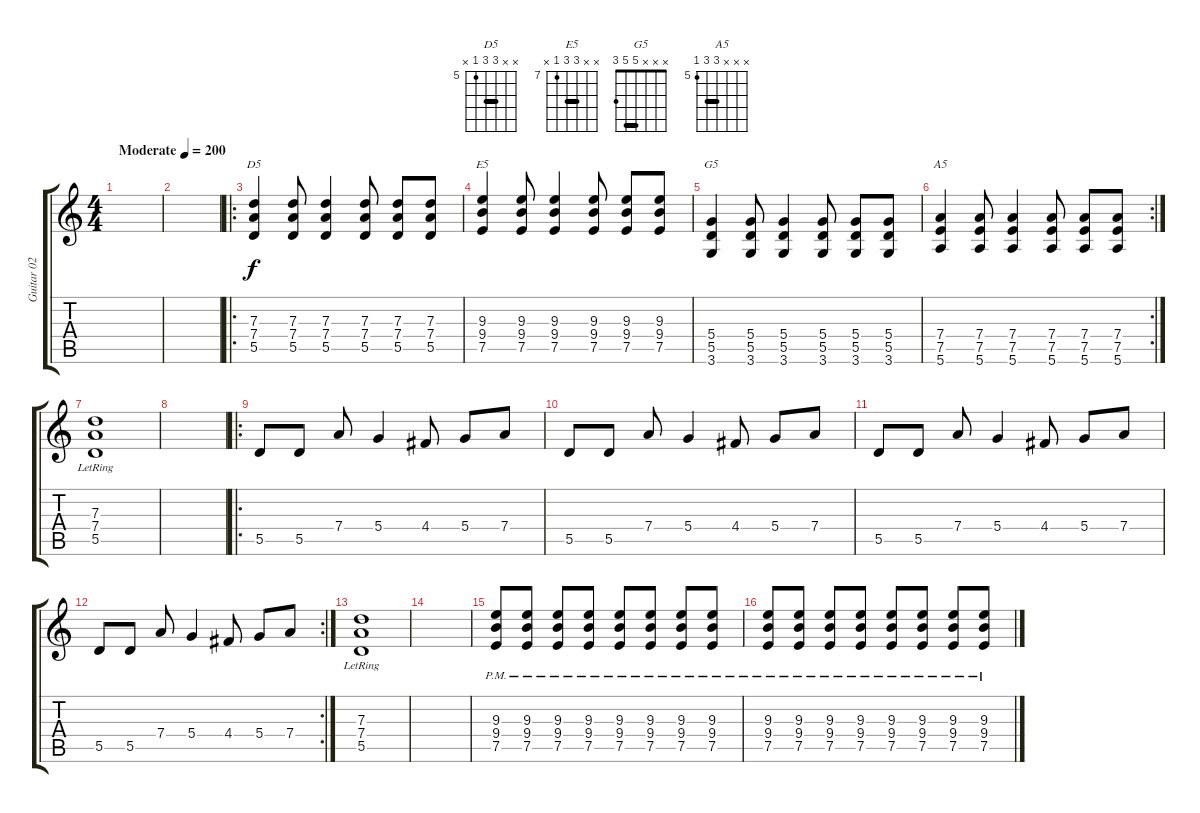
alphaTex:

\track ("Guitar 02 (Laci Braun)" "Guitar 02 ") {instrument overdrivenguitar}
\staff {score tabs}
\tuning (E4 B3 G3 D3 A2 E2) {hide}
\chord ("D5" x x 7 7 5 x) {firstfret 5 barre 7}
\chord ("E5" x x 9 9 7 x) {firstfret 7 barre 9}
\chord ("G5" x x x 5 5 3) {barre 5}
\chord ("A5" x x x 7 7 5) {firstfret 5 barre 7}
\ts (4 4)
\tempo (200 "Moderate")
\clef g2
\ks c
|
|
\ro
(7.3 7.4 5.5).4{ch "D5"} (7.3 7.4 5.5).8 (7.3 7.4 5.5).4 (7.3 7.4 5.5).8 (7.3 7.4 5.5).8 (7.3 7.4 5.5).8 |
(9.3 9.4 7.5).4{ch "E5"} (9.3 9.4 7.5).8 (9.3 9.4 7.5).4 (9.3 9.4 7.5).8 (9.3 9.4 7.5).8 (9.3 9.4 7.5).8 |
(5.4 5.5 3.6).4{ch "G5"} (5.4 5.5 3.6).8 (5.4 5.5 3.6).4 (5.4 5.5 3.6).8 (5.4 5.5 3.6).8 (5.4 5.5 3.6).8 |
\rc 2
(7.4 7.5 5.6).4{ch "A5"} (7.4 7.5 5.6).8 (7.4 7.5 5.6).4 (7.4 7.5 5.6).8 (7.4 7.5 5.6).8 (7.4 7.5 5.6).8 |
(7.3{lr} 7.4{lr} 5.5{lr}).1 |
|
\ro
5.5.8 5.5.8 7.4.8 5.4.4 4.4.8 5.4.8 7.4.8 |
5.5.8 5.5.8 7.4.8 5.4.4 4.4.8 5.4.8 7.4.8 |
5.5.8 5.5.8 7.4.8 5.4.4 4.4.8 5.4.8 7.4.8 |
\rc 2
5.5.8 5.5.8 7.4.8 5.4.4 4.4.8 5.4.8 7.4.8 |
(7.3{lr} 7.4{lr} 5.5{lr}).1 |
|
(9.3{pm} 9.4{pm} 7.5{pm}).8 (9.3{pm} 9.4{pm} 7.5{pm}).8 (9.3{pm} 9.4{pm} 7.5{pm}).8 (9.3{pm} 9.4{pm} 7.5{pm}).8 (9.3{pm} 9.4{pm} 7.5{pm}).8 (9.3{pm} 9.4{pm} 7.5{pm}).8 (9.3{pm} 9.4{pm} 7.5{pm}).8 (9.3{pm} 9.4{pm} 7.5{pm}).8 |
(9.3{pm} 9.4{pm} 7.5{pm}).8 (9.3{pm} 9.4{pm} 7.5{pm}).8 (9.3{pm} 9.4{pm} 7.5{pm}).8 (9.3{pm} 9.4{pm} 7.5{pm}).8 (9.3{pm} 9.4{pm} 7.5{pm}).8 (9.3{pm} 9.4{pm} 7.5{pm}).8 (9.3{pm} 9.4{pm} 7.5{pm}).8 (9.3{pm} 9.4{pm} 7.5{pm}).8
